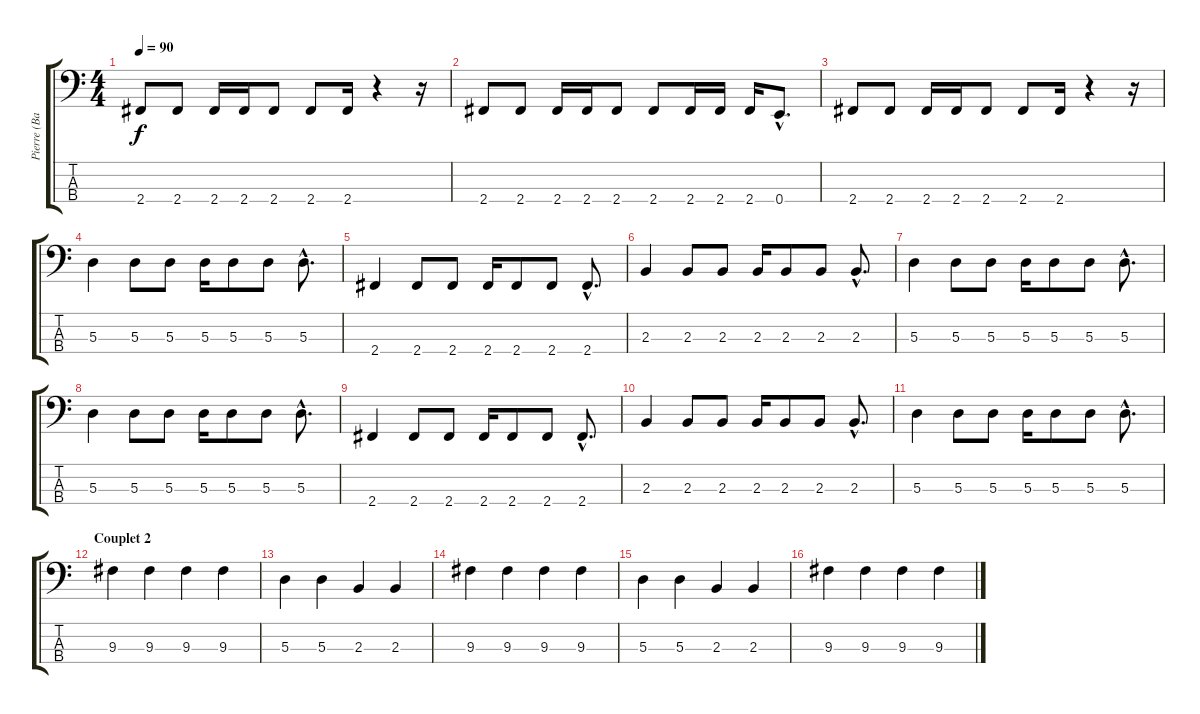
\track ("Pierre (Basse)" "Pierre (Ba") {instrument electricbassfinger}
\staff {score tabs}
\tuning (G2 D2 A1 E1) {hide}
\ts (4 4)
\tempo 90
\clef f4
\ks c
2.4.8{dy f} 2.4.8 2.4.16 2.4.16 2.4.8 2.4.8 2.4.16 r.4 r.16 |
2.4.8 2.4.8 2.4.16 2.4.16 2.4.8 2.4.8 2.4.16 2.4.16 2.4.16 0.4{hac}.8{d} |
2.4.8 2.4.8 2.4.16 2.4.16 2.4.8 2.4.8 2.4.16 r.4 r.16 |
5.3.4 5.3.8 5.3.8 5.3.16 5.3.8 5.3.8 5.3{hac}.8{d} |
2.4.4 2.4.8 2.4.8 2.4.16 2.4.8 2.4.8 2.4{hac}.8{d} |
2.3.4 2.3.8 2.3.8 2.3.16 2.3.8 2.3.8 2.3{hac}.8{d} |
5.3.4 5.3.8 5.3.8 5.3.16 5.3.8 5.3.8 5.3{hac}.8{d} |
5.3.4 5.3.8 5.3.8 5.3.16 5.3.8 5.3.8 5.3{hac}.8{d} |
2.4.4 2.4.8 2.4.8 2.4.16 2.4.8 2.4.8 2.4{hac}.8{d} |
2.3.4 2.3.8 2.3.8 2.3.16 2.3.8 2.3.8 2.3{hac}.8{d} |
5.3.4 5.3.8 5.3.8 5.3.16 5.3.8 5.3.8 5.3{hac}.8{d} |
\section ("" "Couplet 2")
9.3.4 9.3.4 9.3.4 9.3.4 |
5.3.4 5.3.4 2.3.4 2.3.4 |
9.3.4 9.3.4 9.3.4 9.3.4 |
5.3.4 5.3.4 2.3.4 2.3.4 |
9.3.4 9.3.4 9.3.4 9.3.4
